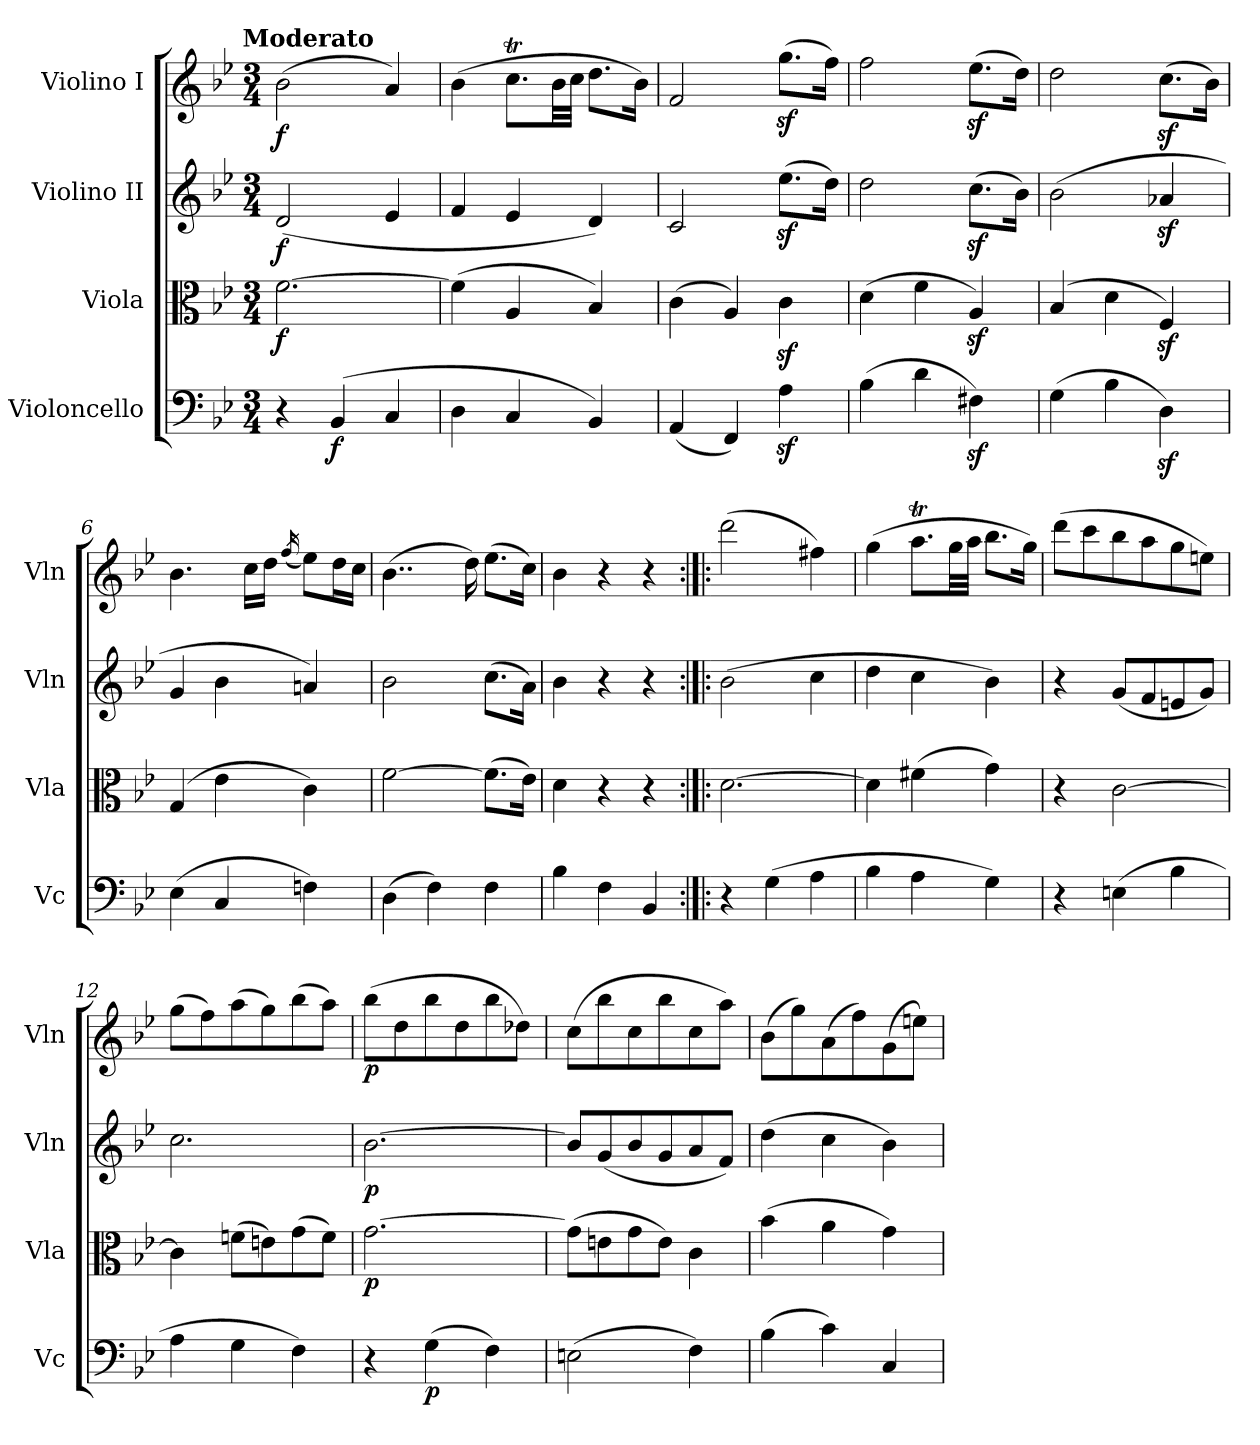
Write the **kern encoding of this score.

**kern	**dynam	**kern	**dynam	**kern	**dynam	**kern	**dynam
*part4	*part4	*part3	*part3	*part2	*part2	*part1	*part1
*staff4	*staff4	*staff3	*staff3	*staff2	*staff2	*staff1	*staff1
*I"Violoncello	*	*I"Viola	*	*I"Violino II	*	*I"Violino I	*
*I'Vc	*	*I'Vla	*	*I'Vln	*	*I'Vln	*
*clefF4	*	*clefC3	*	*clefG2	*	*clefG2	*
*k[b-e-]	*	*k[b-e-]	*	*k[b-e-]	*	*k[b-e-]	*
*B-:	*	*B-:	*	*B-:	*	*B-:	*
!!LO:TX:omd:t=Moderato
*M3/4	*	*M3/4	*	*M3/4	*	*M3/4	*
*MM120	*	*MM120	*	*MM120	*	*MM120	*
=1	=1	=1	=1	=1	=1	=1	=1
4r	.	[2.f	f	(2d	f	(2b-	f
(4BB-	f	.	.	.	.	.	.
4C	.	.	.	4e-	.	4a)	.
=2	=2	=2	=2	=2	=2	=2	=2
4D	.	(4f]	.	4f	.	(4b-	.
4C	.	4A	.	4e-	.	8.ccTL	.
.	.	.	.	.	.	32b-LL	.
.	.	.	.	.	.	32ccJJJ	.
4BB-)	.	4B-)	.	4d)	.	8.ddL	.
.	.	.	.	.	.	16b-Jk)	.
=3	=3	=3	=3	=3	=3	=3	=3
(4AA	.	(4c	.	2c	.	2f	.
4FF)	.	4A)	.	.	.	.	.
4Az	.	4cz	.	(8.ee-zL	.	(8.ggzL	.
.	.	.	.	16ddJk)	.	16ffJk)	.
=4	=4	=4	=4	=4	=4	=4	=4
(4B-	.	(4d	.	2dd	.	2ff	.
4d	.	4f	.	.	.	.	.
4F#Xz)	.	4Az)	.	(8.cczL	.	(8.ee-zL	.
.	.	.	.	16b-Jk)	.	16ddJk)	.
=5	=5	=5	=5	=5	=5	=5	=5
(4G	.	(4B-	.	(2b-	.	2dd	.
4B-	.	4d	.	.	.	.	.
4Dz)	.	4Fz)	.	4a-Xz	.	(8.cczL	.
.	.	.	.	.	.	16b-Jk)	.
=6	=6	=6	=6	=6	=6	=6	=6
(4E-	.	(4G	.	4g	.	4.b-	.
4C	.	4e-	.	4b-	.	.	.
.	.	.	.	.	.	16ccLL	.
.	.	.	.	.	.	16ddJJ	.
.	.	.	.	.	.	(<16qff/	.
4Fn)	.	4c)	.	4an)	.	8ee-L)	.
.	.	.	.	.	.	16ddL	.
.	.	.	.	.	.	16ccJJ	.
!!LO:LB:g=z
=7	=7	=7	=7	=7	=7	=7	=7
(4D	.	[2f	.	2b-	.	(4..b-	.
4F)	.	.	.	.	.	.	.
.	.	.	.	.	.	16dd)	.
4F	.	(8.fL]	.	(8.ccL	.	(8.ee-L	.
.	.	16e-Jk)	.	16aJk)	.	16ccJk)	.
=8	=8	=8	=8	=8	=8	=8	=8
4B-	.	4d	.	4b-	.	4b-	.
4F	.	4r	.	4r	.	4r	.
4BB-	.	4r	.	4r	.	4r	.
=9:|!|:	=9:|!|:	=9:|!|:	=9:|!|:	=9:|!|:	=9:|!|:	=9:|!|:	=9:|!|:
4r	.	[2.d	.	(2b-	.	(2ddd	.
(4G	.	.	.	.	.	.	.
4A	.	.	.	4cc	.	4ff#X)	.
=10	=10	=10	=10	=10	=10	=10	=10
4B-	.	4d]	.	4dd	.	(4gg	.
4A	.	(4f#X	.	4cc	.	8.aatL	.
.	.	.	.	.	.	32ggLL	.
.	.	.	.	.	.	32aaJJJ	.
4G)	.	4g)	.	4b-)	.	8.bb-L	.
.	.	.	.	.	.	16ggJk)	.
=11	=11	=11	=11	=11	=11	=11	=11
4r	.	4r	.	4r	.	(8dddL	.
.	.	.	.	.	.	8ccc	.
(4En	.	[2c	.	(8gL	.	8bb-	.
.	.	.	.	8f	.	8aa	.
4B-	.	.	.	8en	.	8gg	.
.	.	.	.	8gJ)	.	8eenJ)	.
=12	=12	=12	=12	=12	=12	=12	=12
4A	.	4c]	.	2.cc	.	(8ggL	.
.	.	.	.	.	.	8ff)	.
4G	.	(8fnL	.	.	.	(8aa	.
.	.	8en)	.	.	.	8gg)	.
4F)	.	(8g	.	.	.	(8bb-	.
.	.	8fJ)	.	.	.	8aaJ)	.
=13	=13	=13	=13	=13	=13	=13	=13
4r	.	[2.g	p	[2.b-	p	(8bb-L	p
.	.	.	.	.	.	8dd	.
(4G	p	.	.	.	.	8bb-	.
.	.	.	.	.	.	8dd	.
4F)	.	.	.	.	.	8bb-	.
.	.	.	.	.	.	8dd-XJ)	.
!!LO:PB:g=z
=14	=14	=14	=14	=14	=14	=14	=14
(2En	.	(8gL]	.	8b-L]	.	(8ccL	.
.	.	8en	.	(8g	.	8bb-	.
.	.	8g	.	8b-	.	8cc	.
.	.	8eJ)	.	8g	.	8bb-	.
4F)	.	4c	.	8a	.	8cc	.
.	.	.	.	8fJ)	.	8aaJ)	.
=15	=15	=15	=15	=15	=15	=15	=15
(4B-	.	(4b-	.	(4dd	.	(8b-L	.
.	.	.	.	.	.	8gg)	.
4c)	.	4a	.	4cc	.	(8a	.
.	.	.	.	.	.	8ff)	.
4C	.	4g)	.	4b-)	.	(8g	.
.	.	.	.	.	.	8eenJ)	.
=	=	=	=	=	=	=	=
*-	*-	*-	*-	*-	*-	*-	*-
